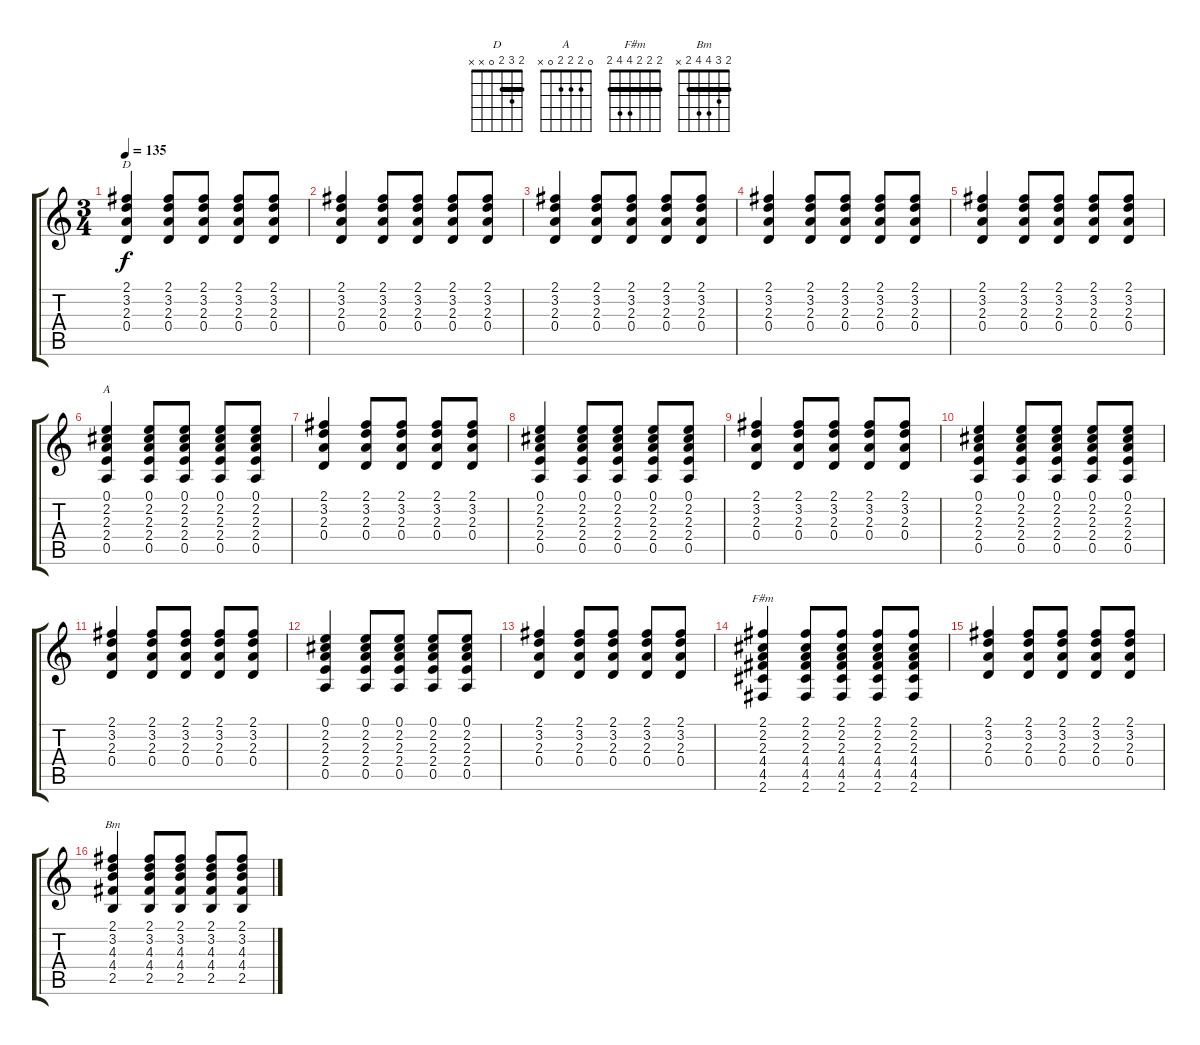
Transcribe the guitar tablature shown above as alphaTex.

\track "" {instrument acousticguitarsteel}
\staff {score tabs}
\tuning (E4 B3 G3 D3 A2 E2) {hide}
\chord ("D" 2 3 2 0 x x) {barre 2}
\chord ("A" 0 2 2 2 0 x)
\chord ("F#m" 2 2 2 4 4 2) {barre 2}
\chord ("Bm" 2 3 4 4 2 x) {barre 2}
\ts (3 4)
\tempo 135
\clef g2
\ks c
(2.1 3.2 2.3 0.4).4{ch "D" dy f} (2.1 3.2 2.3 0.4).8 (2.1 3.2 2.3 0.4).8 (2.1 3.2 2.3 0.4).8 (2.1 3.2 2.3 0.4).8 |
(2.1 3.2 2.3 0.4).4 (2.1 3.2 2.3 0.4).8 (2.1 3.2 2.3 0.4).8 (2.1 3.2 2.3 0.4).8 (2.1 3.2 2.3 0.4).8 |
(2.1 3.2 2.3 0.4).4 (2.1 3.2 2.3 0.4).8 (2.1 3.2 2.3 0.4).8 (2.1 3.2 2.3 0.4).8 (2.1 3.2 2.3 0.4).8 |
(2.1 3.2 2.3 0.4).4 (2.1 3.2 2.3 0.4).8 (2.1 3.2 2.3 0.4).8 (2.1 3.2 2.3 0.4).8 (2.1 3.2 2.3 0.4).8 |
(2.1 3.2 2.3 0.4).4 (2.1 3.2 2.3 0.4).8 (2.1 3.2 2.3 0.4).8 (2.1 3.2 2.3 0.4).8 (2.1 3.2 2.3 0.4).8 |
(0.1 2.2 2.3 2.4 0.5).4{ch "A"} (0.1 2.2 2.3 2.4 0.5).8 (0.1 2.2 2.3 2.4 0.5).8 (0.1 2.2 2.3 2.4 0.5).8 (0.1 2.2 2.3 2.4 0.5).8 |
(2.1 3.2 2.3 0.4).4 (2.1 3.2 2.3 0.4).8 (2.1 3.2 2.3 0.4).8 (2.1 3.2 2.3 0.4).8 (2.1 3.2 2.3 0.4).8 |
(0.1 2.2 2.3 2.4 0.5).4 (0.1 2.2 2.3 2.4 0.5).8 (0.1 2.2 2.3 2.4 0.5).8 (0.1 2.2 2.3 2.4 0.5).8 (0.1 2.2 2.3 2.4 0.5).8 |
(2.1 3.2 2.3 0.4).4 (2.1 3.2 2.3 0.4).8 (2.1 3.2 2.3 0.4).8 (2.1 3.2 2.3 0.4).8 (2.1 3.2 2.3 0.4).8 |
(0.1 2.2 2.3 2.4 0.5).4 (0.1 2.2 2.3 2.4 0.5).8 (0.1 2.2 2.3 2.4 0.5).8 (0.1 2.2 2.3 2.4 0.5).8 (0.1 2.2 2.3 2.4 0.5).8 |
(2.1 3.2 2.3 0.4).4 (2.1 3.2 2.3 0.4).8 (2.1 3.2 2.3 0.4).8 (2.1 3.2 2.3 0.4).8 (2.1 3.2 2.3 0.4).8 |
(0.1 2.2 2.3 2.4 0.5).4 (0.1 2.2 2.3 2.4 0.5).8 (0.1 2.2 2.3 2.4 0.5).8 (0.1 2.2 2.3 2.4 0.5).8 (0.1 2.2 2.3 2.4 0.5).8 |
(2.1 3.2 2.3 0.4).4 (2.1 3.2 2.3 0.4).8 (2.1 3.2 2.3 0.4).8 (2.1 3.2 2.3 0.4).8 (2.1 3.2 2.3 0.4).8 |
(2.1 2.2 2.3 4.4 4.5 2.6).4{ch "F#m"} (2.1 2.2 2.3 4.4 4.5 2.6).8 (2.1 2.2 2.3 4.4 4.5 2.6).8 (2.1 2.2 2.3 4.4 4.5 2.6).8 (2.1 2.2 2.3 4.4 4.5 2.6).8 |
(2.1 3.2 2.3 0.4).4 (2.1 3.2 2.3 0.4).8 (2.1 3.2 2.3 0.4).8 (2.1 3.2 2.3 0.4).8 (2.1 3.2 2.3 0.4).8 |
(2.1 3.2 4.3 4.4 2.5).4{ch "Bm"} (2.1 3.2 4.3 4.4 2.5).8 (2.1 3.2 4.3 4.4 2.5).8 (2.1 3.2 4.3 4.4 2.5).8 (2.1 3.2 4.3 4.4 2.5).8
